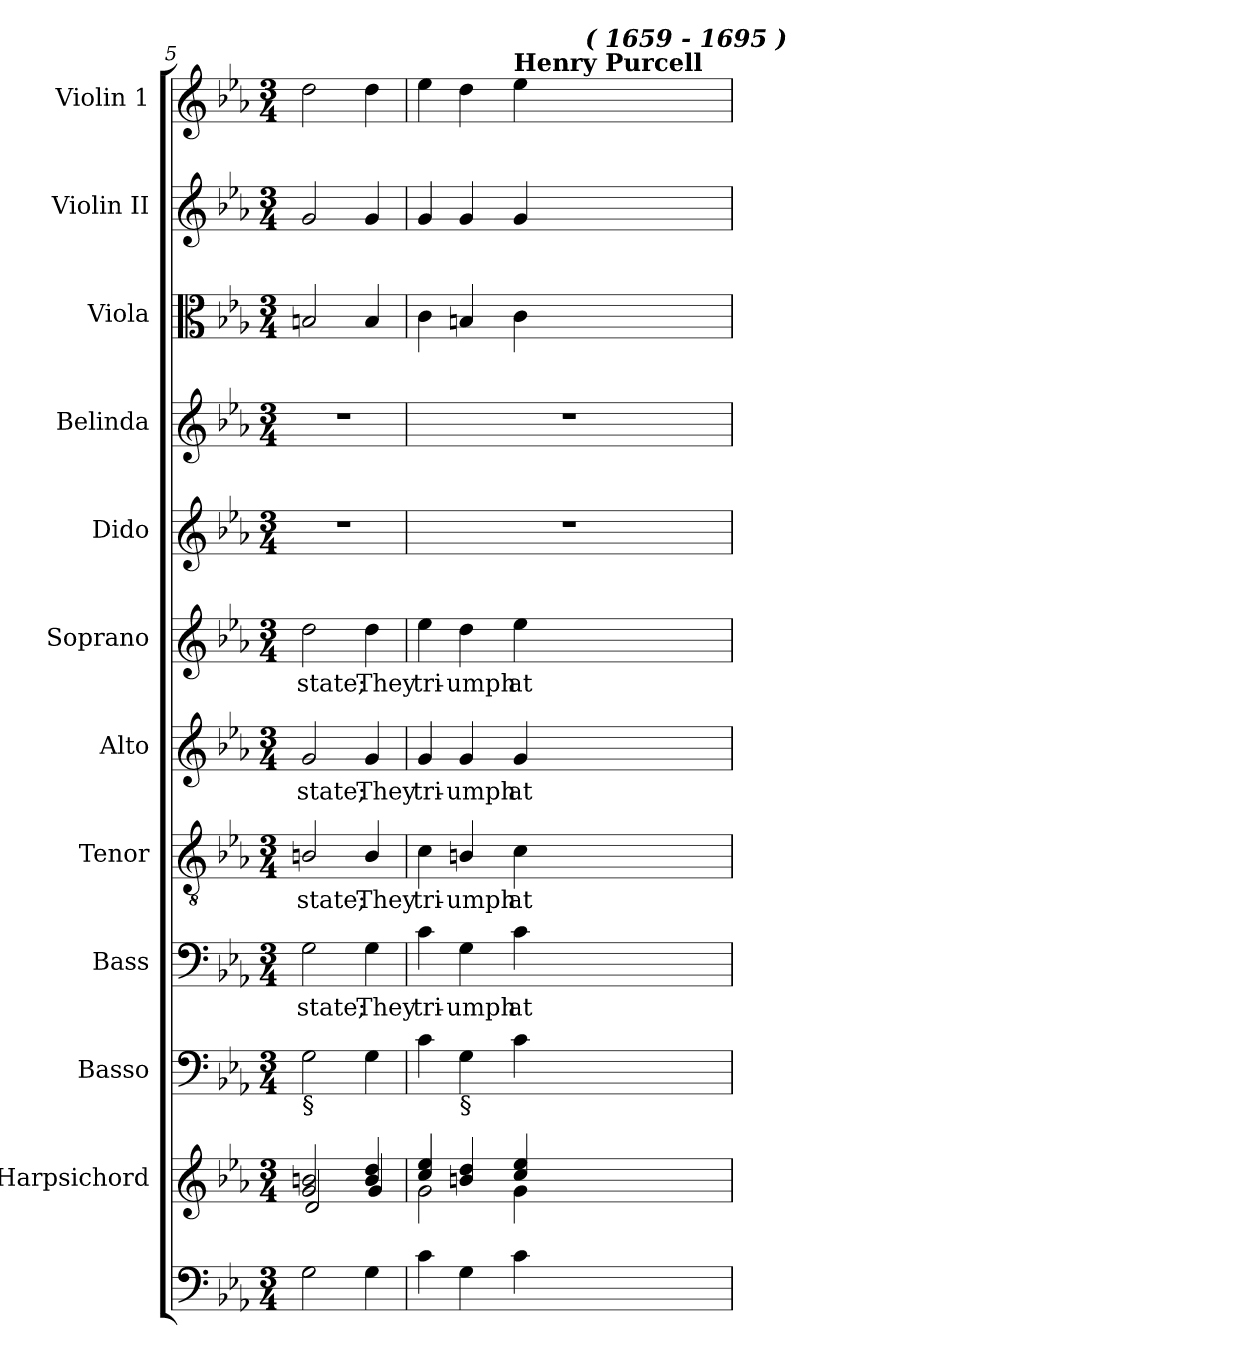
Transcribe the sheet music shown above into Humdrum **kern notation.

**kern	**kern	**kern	**kern	**text	**kern	**text	**kern	**text	**kern	**text	**kern	**kern	**kern	**kern	**kern
*part12	*part11	*part10	*part9	*part9	*part8	*part8	*part7	*part7	*part6	*part6	*part5	*part4	*part3	*part2	*part1
*staff12	*staff11	*staff10	*staff9	*staff9	*staff8	*staff8	*staff7	*staff7	*staff6	*staff6	*staff5	*staff4	*staff3	*staff2	*staff1
*	*I"Harpsichord	*I"Basso	*I"Bass	*	*I"Tenor	*	*I"Alto	*	*I"Soprano	*	*I"Dido	*I"Belinda	*I"Viola	*I"Violin II	*I"Violin 1
*	*	*	*I'B.	*	*I'T.	*	*I'A.	*	*I'S.	*	*	*	*I'Viola	*I'Vln. II	*I'Vln. 1
*clefF4	*clefG2	*clefF4	*clefF4	*	*clefGv2	*	*clefG2	*	*clefG2	*	*clefG2	*clefG2	*clefC3	*clefG2	*clefG2
*	*	*	*	*	*ITrd7c12	*	*	*	*	*	*	*	*	*	*
*k[b-e-a-]	*k[b-e-a-]	*k[b-e-a-]	*k[b-e-a-]	*	*k[b-e-a-]	*	*k[b-e-a-]	*	*k[b-e-a-]	*	*k[b-e-a-]	*k[b-e-a-]	*k[b-e-a-]	*k[b-e-a-]	*k[b-e-a-]
*E-:	*E-:	*E-:	*E-:	*	*E-:	*	*E-:	*	*E-:	*	*E-:	*E-:	*E-:	*E-:	*E-:
*M3/4	*M3/4	*M3/4	*M3/4	*	*M3/4	*	*M3/4	*	*M3/4	*	*M3/4	*M3/4	*M3/4	*M3/4	*M3/4
=5	=5	=5	=5	=5	=5	=5	=5	=5	=5	=5	=5	=5	=5	=5	=5
*	*^	*	*	*	*	*	*	*	*	*	*	*	*	*	*
!	!	!	!	!	!LO:LY:b:color=#000000	!	!	!	!	!	!	!	!	!	!	!
!	!	!	!	!	!	!	!LO:LY:b:color=#000000	!	!	!	!	!	!	!	!	!
!	!	!	!	!	!	!	!	!	!LO:LY:b:color=#000000	!	!	!	!	!	!	!
!	!	!	!LO:TX:b:t=§	!	!	!	!	!	!	!	!	!	!	!	!	!
!	!	!	!	!	!	!	!	!	!	!	!LO:LY:b:color=#000000	!LO:N:vis=1	!LO:N:vis=1	!	!	!
2Gi\	2gi/ 2bni	2di/	2Gi\	2Gi\	state;	2BBni/	state;	2gi/	state;	2ddi\	state;	2.r	2.r	2Bni/	2gi/	2ddi\
!	!	!	!	!	!LO:LY:b:color=#000000	!	!	!	!	!	!	!	!	!	!	!
!	!	!	!	!	!	!	!LO:LY:b:color=#000000	!	!	!	!	!	!	!	!	!
!	!	!	!	!	!	!	!	!	!LO:LY:b:color=#000000	!	!	!	!	!	!	!
!	!	!	!	!	!	!	!	!	!	!	!LO:LY:b:color=#000000	!	!	!	!	!
4Gi\	4bi/ 4ddi	4gi/	4Gi\	4Gi\	They	4BBi/	They	4gi/	They	4ddi\	They	.	.	4Bi/	4gi/	4ddi\
=6	=6	=6	=6	=6	=6	=6	=6	=6	=6	=6	=6	=6	=6	=6	=6	=6
!	!	!	!	!	!LO:LY:b:color=#000000	!	!	!	!	!	!	!	!	!	!	!
!	!	!	!	!	!	!	!LO:LY:b:color=#000000	!	!	!	!	!	!	!	!	!
!	!	!	!	!	!	!	!	!	!LO:LY:b:color=#000000	!	!	!	!	!	!	!
!	!	!	!	!	!	!	!	!	!	!	!LO:LY:b:color=#000000	!LO:N:vis=1	!LO:N:vis=1	!	!	!
*	*	*	*	*	*	*	*	*	*	*	*	*	*	*	*	*^
4ci\	4cci/ 4ee-i	2gi\	4ci\	4ci\	tri-	4Ci\	tri-	4gi/	tri-	4ee-i\	tri-	2.r	2.r	4ci\	4gi/	4ee-i\	2ryy
!	!	!	!	!	!LO:LY:b:color=#000000	!	!	!	!	!	!	!	!	!	!	!	!
!	!	!	!	!	!	!	!LO:LY:b:color=#000000	!	!	!	!	!	!	!	!	!	!
!	!	!	!	!	!	!	!	!	!LO:LY:b:color=#000000	!	!	!	!	!	!	!	!
!	!	!	!LO:TX:b:t=§	!	!	!	!	!	!	!	!	!	!	!	!	!	!
!	!	!	!	!	!	!	!	!	!	!	!LO:LY:b:color=#000000	!	!	!	!	!	!
4Gi\	4bni/ 4ddi	.	4Gi\	4Gi\	-umph	4BBni/	-umph	4gi/	-umph	4ddi\	-umph	.	.	4Bni/	4gi/	4ddi\	.
!	!	!	!	!	!LO:LY:b:color=#000000	!	!	!	!	!	!	!	!	!	!	!	!
!	!	!	!	!	!	!	!LO:LY:b:color=#000000	!	!	!	!	!	!	!	!	!	!
!	!	!	!	!	!	!	!	!	!LO:LY:b:color=#000000	!	!	!	!	!	!	!	!
!	!	!	!	!	!	!	!	!	!	!	!	!	!	!	!	!LO:TX:a:B:t=Henry Purcell	!
!	!	!	!	!	!	!	!	!	!	!	!LO:LY:b:color=#000000	!	!	!	!	!	!
4ci\	4cci/ 4ee-i	4gi\	4ci\	4ci\	at	4Ci\	at	4gi/	at	4ee-i\	at	.	.	4ci\	4gi/	4ee-i\	8ryy
.	.	.	.	.	.	.	.	.	.	.	.	.	.	.	.	.	16ryy
.	.	.	.	.	.	.	.	.	.	.	.	.	.	.	.	.	32ryy
.	.	.	.	.	.	.	.	.	.	.	.	.	.	.	.	.	64ryy
.	.	.	.	.	.	.	.	.	.	.	.	.	.	.	.	.	128...ryy
!	!	!	!	!	!	!	!	!	!	!	!	!	!	!	!	!	!LO:TX:a:Bi:t=( 1659 - 1695 )
.	.	.	.	.	.	.	.	.	.	.	.	.	.	.	.	.	1024ryy
*	*v	*v	*	*	*	*	*	*	*	*	*	*	*	*	*	*v	*v
=	=	=	=	=	=	=	=	=	=	=	=	=	=	=	=
*-	*-	*-	*-	*-	*-	*-	*-	*-	*-	*-	*-	*-	*-	*-	*-
